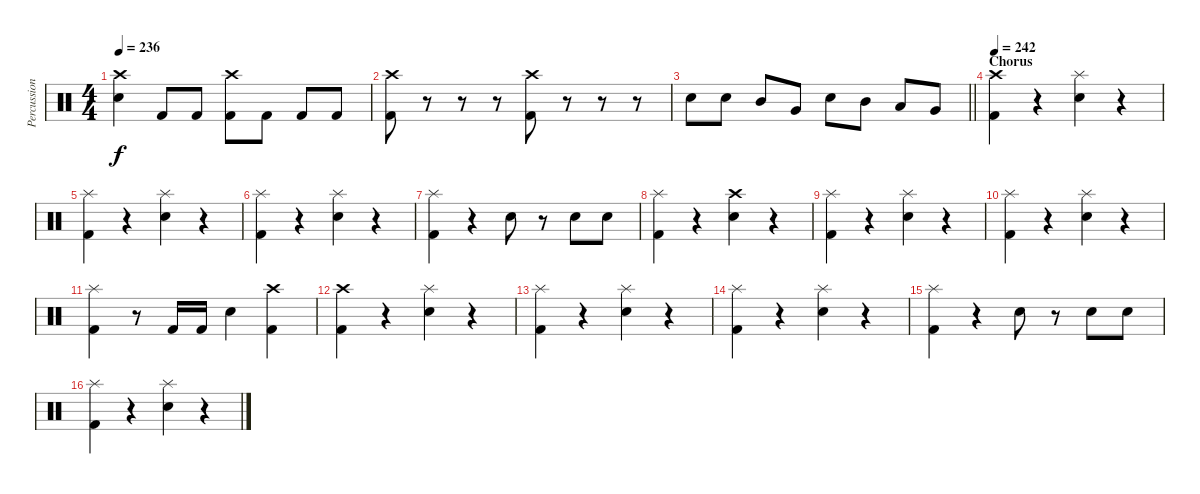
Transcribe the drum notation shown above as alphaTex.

\track ("Percussion" "Percussion") {instrument percussion}
\staff {score}
\articulation defaults
\ts (4 4)
\tempo 236
\clef neutral
\ks c
("Crash high (hit)" "Electric Snare (hit)").4{dy f} "Kick (hit) 2".8 "Kick (hit) 2".8 ("Crash high (hit)" "Kick (hit) 2").8 "Kick (hit) 2".8 "Kick (hit) 2".8 "Kick (hit) 2".8 |
("Crash high (hit)" "Kick (hit) 2").8 r.8 r.8 r.8 ("Crash high (hit)" "Kick (hit) 2").8 r.8 r.8 r.8 |
\barLineRight lightlight "Electric Snare (hit)".8 "Electric Snare (hit)".8 "Mid Tom (hit)".8 "Very Low Tom (hit)".8 "Electric Snare (hit)".8 "Mid Tom (hit)".8 "Low Tom (hit)".8 "Very Low Tom (hit)".8
|
\section ("" "Chorus")
\tempo 242
("Crash high (hit)" "Kick (hit) 2").4 r.4 ("Splash (hit)" "Electric Snare (hit)").4 r.4 |
("Splash (hit)" "Kick (hit) 2").4 r.4 ("Splash (hit)" "Electric Snare (hit)").4 r.4 |
("Splash (hit)" "Kick (hit) 2").4 r.4 ("Splash (hit)" "Electric Snare (hit)").4 r.4 |
("Splash (hit)" "Kick (hit) 2").4 r.4 "Electric Snare (hit)".8 r.8 "Electric Snare (hit)".8 "Electric Snare (hit)".8 |
("Splash (hit)" "Kick (hit) 2").4 r.4 ("Crash high (hit)" "Electric Snare (hit)").4 r.4 |
("Splash (hit)" "Kick (hit) 2").4 r.4 ("Splash (hit)" "Electric Snare (hit)").4 r.4 |
("Splash (hit)" "Kick (hit) 2").4 r.4 ("Splash (hit)" "Electric Snare (hit)").4 r.4 |
("Splash (hit)" "Kick (hit) 2").4 r.8 "Kick (hit) 2".16 "Kick (hit) 2".16 "Electric Snare (hit)".4 ("Crash high (hit)" "Kick (hit) 2").4 |
("Crash high (hit)" "Kick (hit) 2").4 r.4 ("Splash (hit)" "Electric Snare (hit)").4 r.4 |
("Splash (hit)" "Kick (hit) 2").4 r.4 ("Splash (hit)" "Electric Snare (hit)").4 r.4 |
("Splash (hit)" "Kick (hit) 2").4 r.4 ("Splash (hit)" "Electric Snare (hit)").4 r.4 |
("Splash (hit)" "Kick (hit) 2").4 r.4 "Electric Snare (hit)".8 r.8 "Electric Snare (hit)".8 "Electric Snare (hit)".8 |
("Splash (hit)" "Kick (hit) 2").4 r.4 ("Splash (hit)" "Electric Snare (hit)").4 r.4
